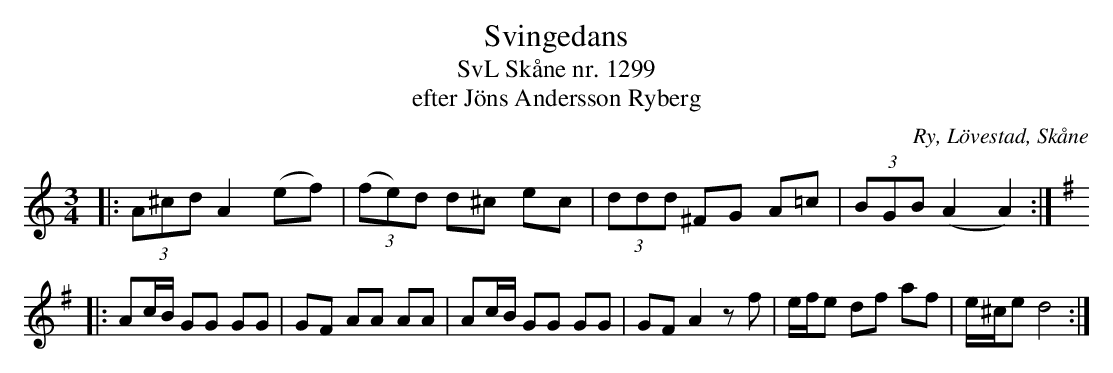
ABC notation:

X:1
T:Svingedans
T:SvL Skåne nr. 1299
T:efter Jöns Andersson Ryberg
O:Ry, Lövestad, Skåne
M:3/4
L:1/16
K:C
|: (3A2^c2d2 A4 (e2f2) | (3(f2e2)d2 d2^c2 e2c2 | (3d2d2d2 ^F2G2 A2=c2 | (3B2G2B2 (A4 A4) :|
[K:Em]|: A2cB G2G2 G2G2 | G2F2 A2A2 A2A2 | A2cB G2G2 G2G2 | G2F2 A4 z2 f2 | efe2 d2f2 a2f2 | e^ce2 d8 :|
